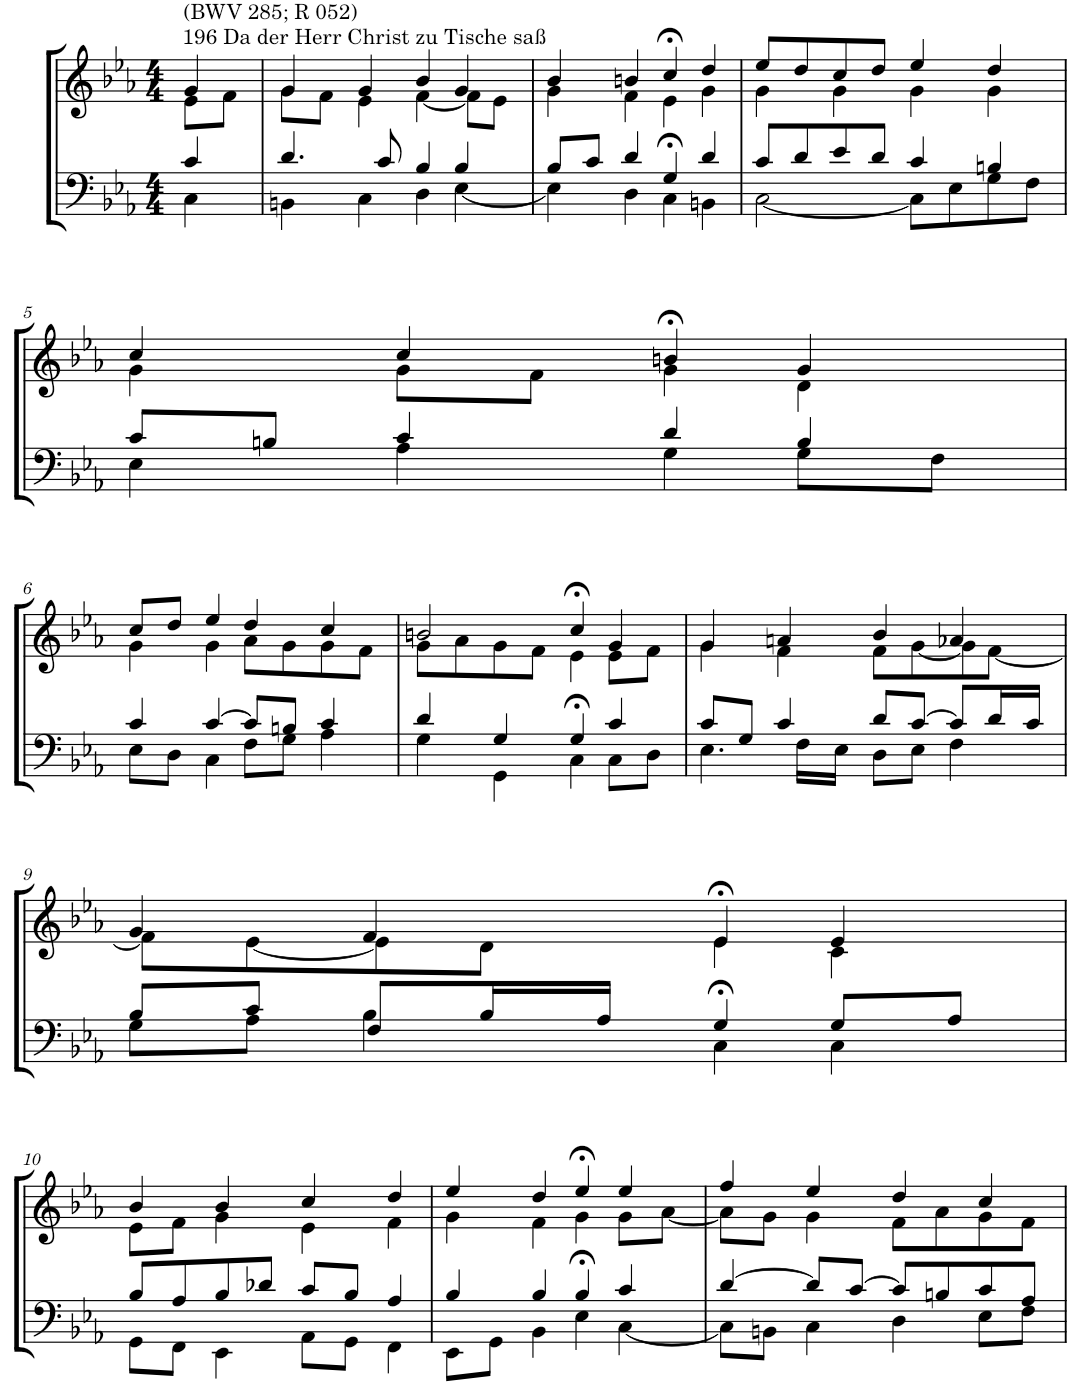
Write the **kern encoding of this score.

**kern	**kern
*part2	*part1
*staff2	*staff1
*I"Tenor/Baß	*I"Sopran/Alt
*clefF4	*clefG2
*k[b-e-a-]	*k[b-e-a-]
*M4/4	*M4/4
=1	=1
*^	*^
!	!	!LO:TX:a:t=196 Da der Herr Christ zu Tische saß	!
!	!	!LO:TX:a:t=(BWV 285; R 052)	!
4c/	4C\	4g/	8e-\L
.	.	.	8f\J
=2	=2	=2	=2
4.d/	4BBn\	4g/	8g\L
.	.	.	8f\J
.	4C\	4g/	4e-\
8c/	.	.	.
4B-/	4D\	4b-/	[4f\
4B-/	[4E-\	4g/	8f\L]
.	.	.	8e-\J
=3	=3	=3	=3
8B-/L	4E-\]	4b-/	4g\
8c/J	.	.	.
4d/	4D\	4bn/	4f\
4G/	4C>\	4cc>/	4e-\
4d/	4BBn\	4dd/	4g\
=4	=4	=4	=4
8c/L	[2C\	8ee-/L	4g\
8d/	.	8dd/	.
8e-/	.	8cc/	4g\
8d/J	.	8dd/J	.
4c/	8C\L]	4ee-/	4g\
.	8E-\	.	.
4Bn/	8G\	4dd/	4g\
.	8F\J	.	.
!!LO:LB:g=z	!!
=5	=5	=5	=5
8c/L	4E-\	4cc/	4g\
8Bn/J	.	.	.
4c/	4A-\	4cc/	8g\L
.	.	.	8f\J
4d/	4G\	4bn>/	4g\
4B/	8G\L	4g/	4d\
.	8F\J	.	.
!!LO:LB:g=z	!!
=6	=6	=6	=6
4c/	8E-\L	8cc/L	4g\
.	8D\J	8dd/J	.
[4c/	4C\	4ee-/	4g\
8c/L]	8F\L	4dd/	8a-\L
8Bn/J	8G\J	.	8g\
4c/	4A-\	4cc/	8g\
.	.	.	8f\J
=7	=7	=7	=7
4d/	4G\	2bn/	8g\L
.	.	.	8a-\
4G/	4GG\	.	8g\
.	.	.	8f\J
4G/	4C>\	4cc>/	4e-\
4c/	8C\L	4g/	8e-\L
.	8D\J	.	8f\J
=8	=8	=8	=8
8c/L	4.E-\	4g/	4g\
8G/J	.	.	.
4c/	.	4an/	4f\
.	16F\LL	.	.
.	16E-\JJ	.	.
8d/L	8D\L	4b-/	8f\L
[8c/J	8E-\J	.	[8g\
8c/L]	4F\	4a-X/	8g\]
16d/L	.	.	[8f\J
16c/JJ	.	.	.
!!LO:LB:g=z	!!
=9	=9	=9	=9
8B-/L	8G\L	4g/	8f\L]
8c/J	8A-\J	.	[8e-\
8F/L	4B-\	4f/	8e-\]
16B-/L	.	.	8d\J
16A-/JJ	.	.	.
4G/	4C>\	4e->/	4e-\
8G/L	4C\	4e-/	4c\
8A-/J	.	.	.
!!LO:LB:g=z	!!
=10	=10	=10	=10
8B-/L	8GG\L	4b-/	8e-\L
8A-/	8FF\J	.	8f\J
8B-/	4EE-\	4b-/	4g\
8d-X/J	.	.	.
8c/L	8AA-\L	4cc/	4e-\
8B-/J	8GG\J	.	.
4A-/	4FF\	4dd/	4f\
=11	=11	=11	=11
4B-/	8EE-\L	4ee-/	4g\
.	8GG\J	.	.
4B-/	4BB-\	4dd/	4f\
4B-/	4E->\	4ee->/	4g\
4c/	[4C\	4ee-/	8g\L
.	.	.	[8a-\J
=12	=12	=12	=12
[4d/	8C\L]	4ff/	8a-\L]
.	8BBn\J	.	8g\J
8d/L]	4C\	4ee-/	4g\
[8c/J	.	.	.
8c/L]	4D\	4dd/	8f\L
8Bn/	.	.	8a-\
8c/	8E-\L	4cc/	8g\
8A-/J	8F\J	.	8f\J
*v	*v	*	*
*	*v	*v
=	=
*-	*-
